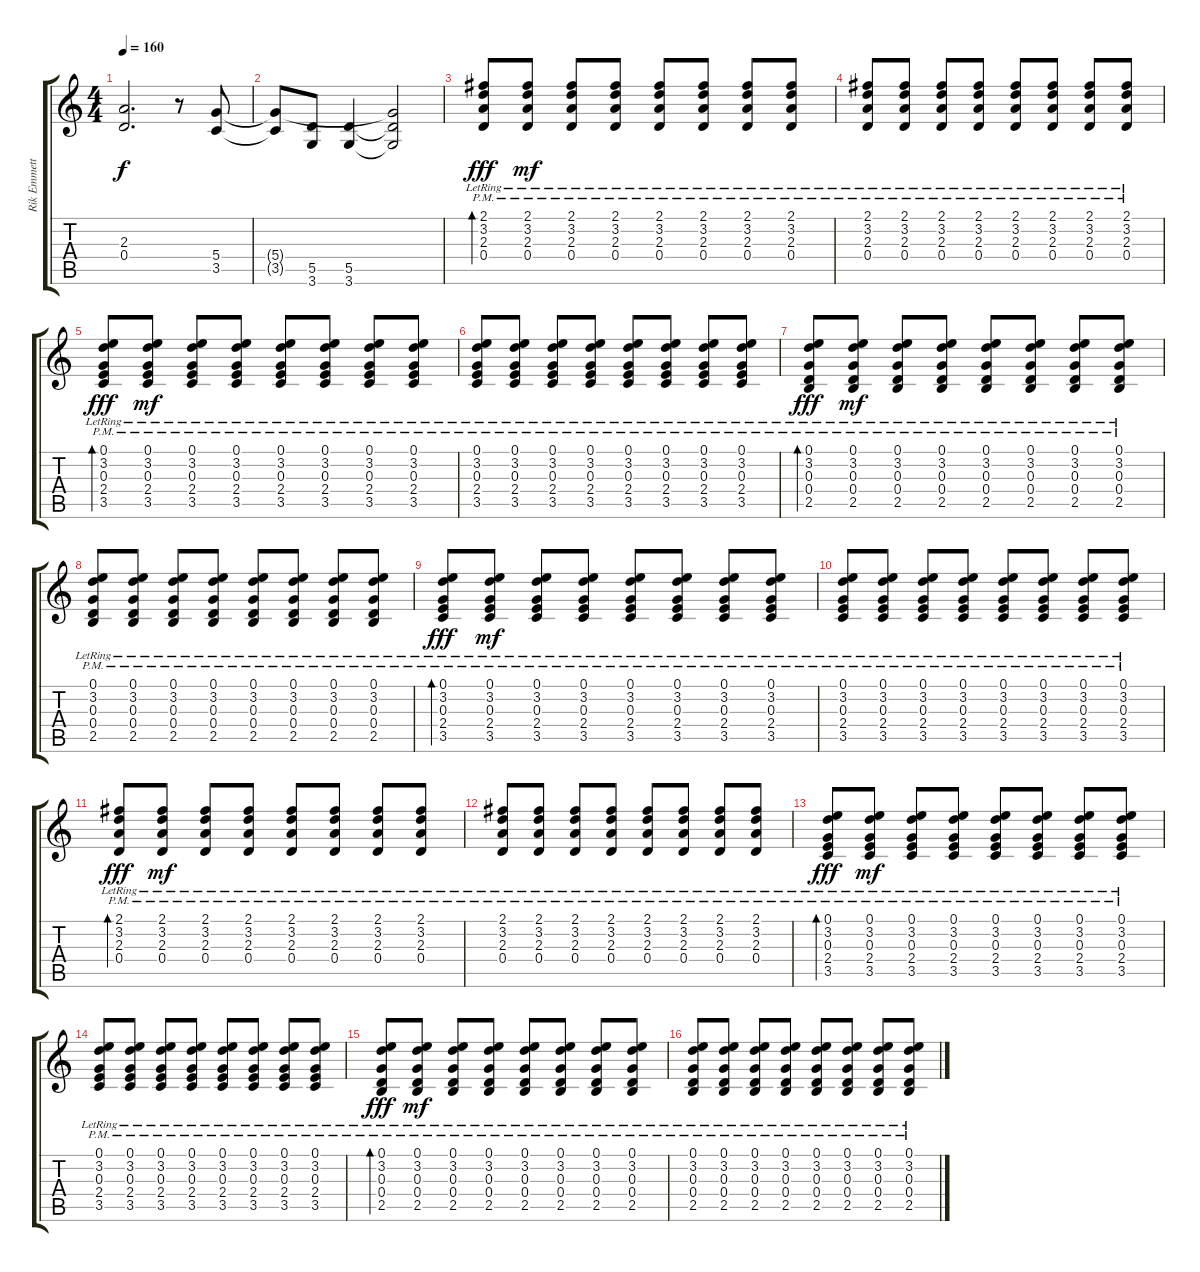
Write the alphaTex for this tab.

\track ("Rik Emmett- Rythm  Guitars" "Rik Emmett") {instrument acousticguitarsteel}
\staff {score tabs}
\tuning (E4 B3 G3 D3 A2 E2) {hide}
\ts (4 4)
\tempo 160
\clef g2
\ks c
(2.3 0.4).2{d dy f} r.8 (5.4 3.5).8 |
(5.4{t} 3.5{t}).8 (5.5 3.6).8 (5.5 3.6).4 (5.4{t} 5.5{t} 3.6{t}).2 |
(2.1{pm lr} 3.2{pm lr} 2.3{pm lr} 0.4{pm lr}).8{bd 480 dy fff} (2.1{pm lr} 3.2{pm lr} 2.3{pm lr} 0.4{pm lr}).8{dy mf} (2.1{pm lr} 3.2{pm lr} 2.3{pm lr} 0.4{pm lr}).8 (2.1{pm lr} 3.2{pm lr} 2.3{pm lr} 0.4{pm lr}).8 (2.1{pm lr} 3.2{pm lr} 2.3{pm lr} 0.4{pm lr}).8 (2.1{pm lr} 3.2{pm lr} 2.3{pm lr} 0.4{pm lr}).8 (2.1{pm lr} 3.2{pm lr} 2.3{pm lr} 0.4{pm lr}).8 (2.1{pm lr} 3.2{pm lr} 2.3{pm lr} 0.4{pm lr}).8 |
(2.1{pm lr} 3.2{pm lr} 2.3{pm lr} 0.4{pm lr}).8 (2.1{pm lr} 3.2{pm lr} 2.3{pm lr} 0.4{pm lr}).8 (2.1{pm lr} 3.2{pm lr} 2.3{pm lr} 0.4{pm lr}).8 (2.1{pm lr} 3.2{pm lr} 2.3{pm lr} 0.4{pm lr}).8 (2.1{pm lr} 3.2{pm lr} 2.3{pm lr} 0.4{pm lr}).8 (2.1{pm lr} 3.2{pm lr} 2.3{pm lr} 0.4{pm lr}).8 (2.1{pm lr} 3.2{pm lr} 2.3{pm lr} 0.4{pm lr}).8 (2.1{pm lr} 3.2{pm lr} 2.3{pm lr} 0.4{pm lr}).8 |
(0.1{pm lr} 3.2{pm lr} 0.3{pm lr} 2.4{pm lr} 3.5{lr}).8{bd 480 dy fff} (0.1{pm lr} 3.2{pm lr} 0.3{pm lr} 2.4{pm lr} 3.5{lr}).8{dy mf} (0.1{pm lr} 3.2{pm lr} 0.3{pm lr} 2.4{pm lr} 3.5{lr}).8 (0.1{pm lr} 3.2{pm lr} 0.3{pm lr} 2.4{pm lr} 3.5{lr}).8 (0.1{pm lr} 3.2{pm lr} 0.3{pm lr} 2.4{pm lr} 3.5{lr}).8 (0.1{pm lr} 3.2{pm lr} 0.3{pm lr} 2.4{pm lr} 3.5{lr}).8 (0.1{pm lr} 3.2{pm lr} 0.3{pm lr} 2.4{pm lr} 3.5{lr}).8 (0.1{pm lr} 3.2{pm lr} 0.3{pm lr} 2.4{pm lr} 3.5{lr}).8 |
(0.1{pm lr} 3.2{pm lr} 0.3{pm lr} 2.4{pm lr} 3.5{lr}).8 (0.1{pm lr} 3.2{pm lr} 0.3{pm lr} 2.4{pm lr} 3.5{lr}).8 (0.1{pm lr} 3.2{pm lr} 0.3{pm lr} 2.4{pm lr} 3.5{lr}).8 (0.1{pm lr} 3.2{pm lr} 0.3{pm lr} 2.4{pm lr} 3.5{lr}).8 (0.1{pm lr} 3.2{pm lr} 0.3{pm lr} 2.4{pm lr} 3.5{lr}).8 (0.1{pm lr} 3.2{pm lr} 0.3{pm lr} 2.4{pm lr} 3.5{lr}).8 (0.1{pm lr} 3.2{pm lr} 0.3{pm lr} 2.4{pm lr} 3.5{lr}).8 (0.1{pm lr} 3.2{pm lr} 0.3{pm lr} 2.4{pm lr} 3.5{lr}).8 |
(0.1{pm lr} 3.2{pm lr} 0.3{pm lr} 0.4{pm lr} 2.5{lr}).8{bd 480 dy fff} (0.1{pm lr} 3.2{pm lr} 0.3{pm lr} 0.4{pm lr} 2.5{lr}).8{dy mf} (0.1{pm lr} 3.2{pm lr} 0.3{pm lr} 0.4{pm lr} 2.5{lr}).8 (0.1{pm lr} 3.2{pm lr} 0.3{pm lr} 0.4{pm lr} 2.5{lr}).8 (0.1{pm lr} 3.2{pm lr} 0.3{pm lr} 0.4{pm lr} 2.5{lr}).8 (0.1{pm lr} 3.2{pm lr} 0.3{pm lr} 0.4{pm lr} 2.5{lr}).8 (0.1{pm lr} 3.2{pm lr} 0.3{pm lr} 0.4{pm lr} 2.5{lr}).8 (0.1{pm lr} 3.2{pm lr} 0.3{pm lr} 0.4{pm lr} 2.5{lr}).8 |
(0.1{pm lr} 3.2{pm lr} 0.3{pm lr} 0.4{pm lr} 2.5{lr}).8 (0.1{pm lr} 3.2{pm lr} 0.3{pm lr} 0.4{pm lr} 2.5{lr}).8 (0.1{pm lr} 3.2{pm lr} 0.3{pm lr} 0.4{pm lr} 2.5{lr}).8 (0.1{pm lr} 3.2{pm lr} 0.3{pm lr} 0.4{pm lr} 2.5{lr}).8 (0.1{pm lr} 3.2{pm lr} 0.3{pm lr} 0.4{pm lr} 2.5{lr}).8 (0.1{pm lr} 3.2{pm lr} 0.3{pm lr} 0.4{pm lr} 2.5{lr}).8 (0.1{pm lr} 3.2{pm lr} 0.3{pm lr} 0.4{pm lr} 2.5{lr}).8 (0.1{pm lr} 3.2{pm lr} 0.3{pm lr} 0.4{pm lr} 2.5{lr}).8 |
(0.1{pm lr} 3.2{pm lr} 0.3{pm lr} 2.4{pm lr} 3.5{lr}).8{bd 480 dy fff} (0.1{pm lr} 3.2{pm lr} 0.3{pm lr} 2.4{pm lr} 3.5{lr}).8{dy mf} (0.1{pm lr} 3.2{pm lr} 0.3{pm lr} 2.4{pm lr} 3.5{lr}).8 (0.1{pm lr} 3.2{pm lr} 0.3{pm lr} 2.4{pm lr} 3.5{lr}).8 (0.1{pm lr} 3.2{pm lr} 0.3{pm lr} 2.4{pm lr} 3.5{lr}).8 (0.1{pm lr} 3.2{pm lr} 0.3{pm lr} 2.4{pm lr} 3.5{lr}).8 (0.1{pm lr} 3.2{pm lr} 0.3{pm lr} 2.4{pm lr} 3.5{lr}).8 (0.1{pm lr} 3.2{pm lr} 0.3{pm lr} 2.4{pm lr} 3.5{lr}).8 |
(0.1{pm lr} 3.2{pm lr} 0.3{pm lr} 2.4{pm lr} 3.5{lr}).8 (0.1{pm lr} 3.2{pm lr} 0.3{pm lr} 2.4{pm lr} 3.5{lr}).8 (0.1{pm lr} 3.2{pm lr} 0.3{pm lr} 2.4{pm lr} 3.5{lr}).8 (0.1{pm lr} 3.2{pm lr} 0.3{pm lr} 2.4{pm lr} 3.5{lr}).8 (0.1{pm lr} 3.2{pm lr} 0.3{pm lr} 2.4{pm lr} 3.5{lr}).8 (0.1{pm lr} 3.2{pm lr} 0.3{pm lr} 2.4{pm lr} 3.5{lr}).8 (0.1{pm lr} 3.2{pm lr} 0.3{pm lr} 2.4{pm lr} 3.5{lr}).8 (0.1{pm lr} 3.2{pm lr} 0.3{pm lr} 2.4{pm lr} 3.5{lr}).8 |
(2.1{pm lr} 3.2{pm lr} 2.3{pm lr} 0.4{pm lr}).8{bd 480 dy fff} (2.1{pm lr} 3.2{pm lr} 2.3{pm lr} 0.4{pm lr}).8{dy mf} (2.1{pm lr} 3.2{pm lr} 2.3{pm lr} 0.4{pm lr}).8 (2.1{pm lr} 3.2{pm lr} 2.3{pm lr} 0.4{pm lr}).8 (2.1{pm lr} 3.2{pm lr} 2.3{pm lr} 0.4{pm lr}).8 (2.1{pm lr} 3.2{pm lr} 2.3{pm lr} 0.4{pm lr}).8 (2.1{pm lr} 3.2{pm lr} 2.3{pm lr} 0.4{pm lr}).8 (2.1{pm lr} 3.2{pm lr} 2.3{pm lr} 0.4{pm lr}).8 |
(2.1{pm lr} 3.2{pm lr} 2.3{pm lr} 0.4{pm lr}).8 (2.1{pm lr} 3.2{pm lr} 2.3{pm lr} 0.4{pm lr}).8 (2.1{pm lr} 3.2{pm lr} 2.3{pm lr} 0.4{pm lr}).8 (2.1{pm lr} 3.2{pm lr} 2.3{pm lr} 0.4{pm lr}).8 (2.1{pm lr} 3.2{pm lr} 2.3{pm lr} 0.4{pm lr}).8 (2.1{pm lr} 3.2{pm lr} 2.3{pm lr} 0.4{pm lr}).8 (2.1{pm lr} 3.2{pm lr} 2.3{pm lr} 0.4{pm lr}).8 (2.1{pm lr} 3.2{pm lr} 2.3{pm lr} 0.4{pm lr}).8 |
(0.1{pm lr} 3.2{pm lr} 0.3{pm lr} 2.4{pm lr} 3.5{lr}).8{bd 480 dy fff} (0.1{pm lr} 3.2{pm lr} 0.3{pm lr} 2.4{pm lr} 3.5{lr}).8{dy mf} (0.1{pm lr} 3.2{pm lr} 0.3{pm lr} 2.4{pm lr} 3.5{lr}).8 (0.1{pm lr} 3.2{pm lr} 0.3{pm lr} 2.4{pm lr} 3.5{lr}).8 (0.1{pm lr} 3.2{pm lr} 0.3{pm lr} 2.4{pm lr} 3.5{lr}).8 (0.1{pm lr} 3.2{pm lr} 0.3{pm lr} 2.4{pm lr} 3.5{lr}).8 (0.1{pm lr} 3.2{pm lr} 0.3{pm lr} 2.4{pm lr} 3.5{lr}).8 (0.1{pm lr} 3.2{pm lr} 0.3{pm lr} 2.4{pm lr} 3.5{lr}).8 |
(0.1{pm lr} 3.2{pm lr} 0.3{pm lr} 2.4{pm lr} 3.5{lr}).8 (0.1{pm lr} 3.2{pm lr} 0.3{pm lr} 2.4{pm lr} 3.5{lr}).8 (0.1{pm lr} 3.2{pm lr} 0.3{pm lr} 2.4{pm lr} 3.5{lr}).8 (0.1{pm lr} 3.2{pm lr} 0.3{pm lr} 2.4{pm lr} 3.5{lr}).8 (0.1{pm lr} 3.2{pm lr} 0.3{pm lr} 2.4{pm lr} 3.5{lr}).8 (0.1{pm lr} 3.2{pm lr} 0.3{pm lr} 2.4{pm lr} 3.5{lr}).8 (0.1{pm lr} 3.2{pm lr} 0.3{pm lr} 2.4{pm lr} 3.5{lr}).8 (0.1{pm lr} 3.2{pm lr} 0.3{pm lr} 2.4{pm lr} 3.5{lr}).8 |
(0.1{pm lr} 3.2{pm lr} 0.3{pm lr} 0.4{pm lr} 2.5{lr}).8{bd 480 dy fff} (0.1{pm lr} 3.2{pm lr} 0.3{pm lr} 0.4{pm lr} 2.5{lr}).8{dy mf} (0.1{pm lr} 3.2{pm lr} 0.3{pm lr} 0.4{pm lr} 2.5{lr}).8 (0.1{pm lr} 3.2{pm lr} 0.3{pm lr} 0.4{pm lr} 2.5{lr}).8 (0.1{pm lr} 3.2{pm lr} 0.3{pm lr} 0.4{pm lr} 2.5{lr}).8 (0.1{pm lr} 3.2{pm lr} 0.3{pm lr} 0.4{pm lr} 2.5{lr}).8 (0.1{pm lr} 3.2{pm lr} 0.3{pm lr} 0.4{pm lr} 2.5{lr}).8 (0.1{pm lr} 3.2{pm lr} 0.3{pm lr} 0.4{pm lr} 2.5{lr}).8 |
(0.1{pm lr} 3.2{pm lr} 0.3{pm lr} 0.4{pm lr} 2.5{lr}).8 (0.1{pm lr} 3.2{pm lr} 0.3{pm lr} 0.4{pm lr} 2.5{lr}).8 (0.1{pm lr} 3.2{pm lr} 0.3{pm lr} 0.4{pm lr} 2.5{lr}).8 (0.1{pm lr} 3.2{pm lr} 0.3{pm lr} 0.4{pm lr} 2.5{lr}).8 (0.1{pm lr} 3.2{pm lr} 0.3{pm lr} 0.4{pm lr} 2.5{lr}).8 (0.1{pm lr} 3.2{pm lr} 0.3{pm lr} 0.4{pm lr} 2.5{lr}).8 (0.1{pm lr} 3.2{pm lr} 0.3{pm lr} 0.4{pm lr} 2.5{lr}).8 (0.1{pm lr} 3.2{pm lr} 0.3{pm lr} 0.4{pm lr} 2.5{lr}).8
